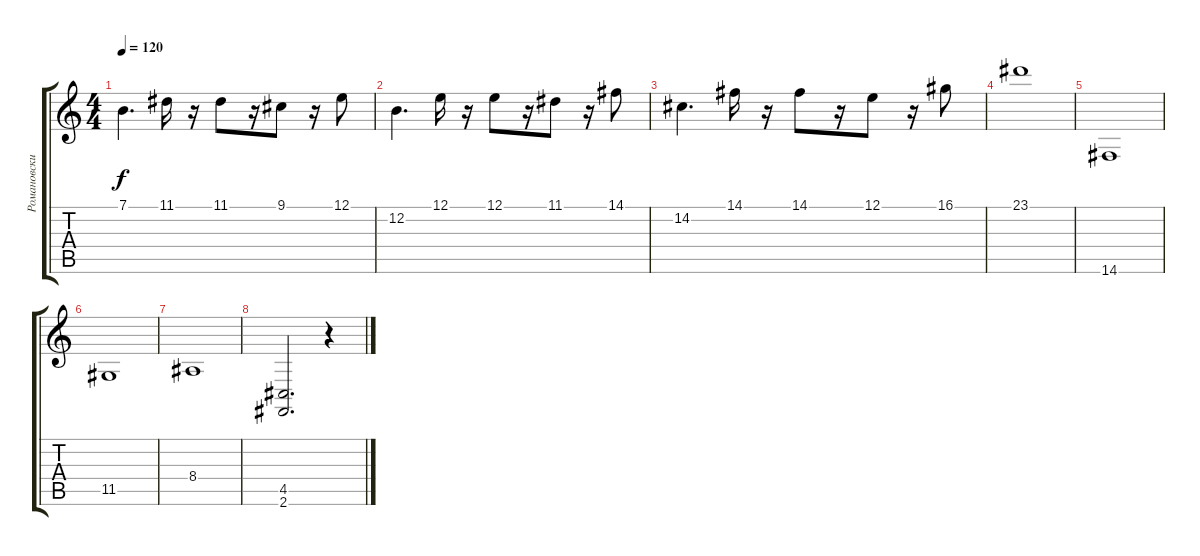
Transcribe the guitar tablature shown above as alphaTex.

\track ("Романовский (клавиши)" "Романовски") {instrument lead2sawtooth}
\staff {score tabs}
\tuning (E4 B3 G3 D3 A2 E2) {hide}
\ts (4 4)
\tempo 120
\clef g2
\ks c
7.1.4{d dy f} 11.1.16 r.16 11.1.8 r.16 9.1.8 r.16 12.1.8 |
12.2.4{d} 12.1.16 r.16 12.1.8 r.16 11.1.8 r.16 14.1.8 |
14.2.4{d} 14.1.16 r.16 14.1.8 r.16 12.1.8 r.16 16.1.8 |
23.1.1 |
14.6.1 |
11.5.1 |
8.4.1 |
(4.5 2.6).2{d} r.4
